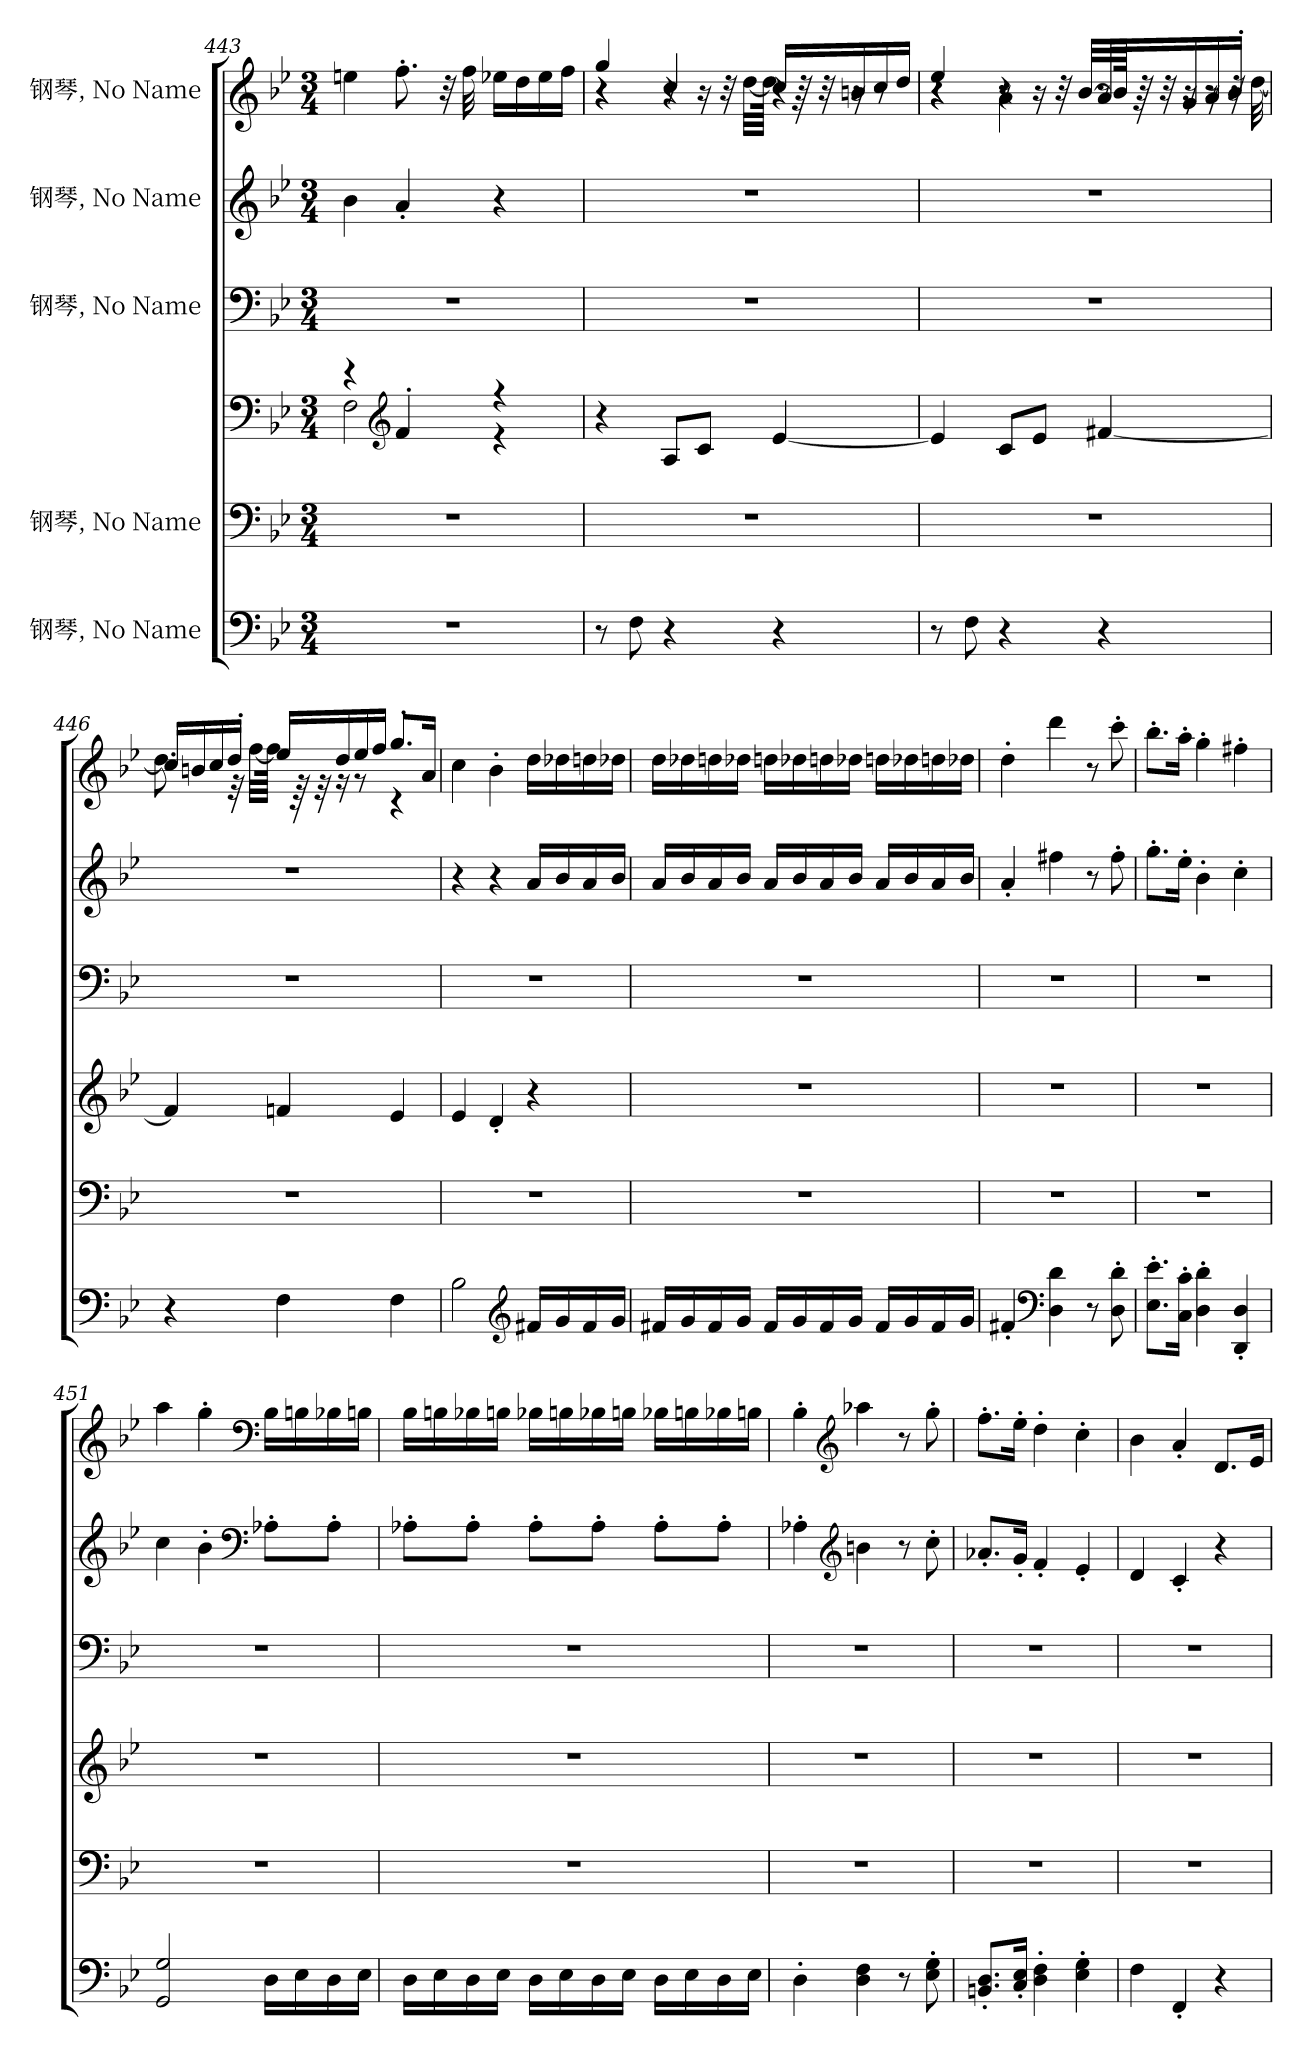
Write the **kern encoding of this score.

**kern	**kern	**kern	**kern	**kern	**kern
*part5	*part4	*part4	*part3	*part2	*part1
*staff6	*staff5	*staff4	*staff3	*staff2	*staff1
*I"钢琴, No Name	*I"钢琴, No Name	*	*I"钢琴, No Name	*I"钢琴, No Name	*I"钢琴, No Name
*clefF4	*clefF4	*clefF4	*clefF4	*clefG2	*clefG2
*k[b-e-]	*k[b-e-]	*k[b-e-]	*k[b-e-]	*k[b-e-]	*k[b-e-]
*M3/4	*M3/4	*M3/4	*M3/4	*M3/4	*M3/4
=443	=443	=443	=443	=443	=443
*	*	*^	*	*	*
2.r	2.r	4r	2F\	2.r	4b-\	4een\
*	*	*clefG2	*	*	*	*
.	.	4f'/	.	.	4a'/	8.ff'\
*	*	*	*	*	*	*MM118
.	.	.	.	.	.	32r
*	*	*	*	*	*	*MM120
.	.	.	.	.	.	32ff\
.	.	4r	4r	.	4r	16ee-X\LL
.	.	.	.	.	.	16dd\
.	.	.	.	.	.	16ee-\
.	.	.	.	.	.	16ff\JJ
*	*	*v	*v	*	*	*
=444	=444	=444	=444	=444	=444
*	*	*	*	*	*MM120
*	*	*	*	*	*^
*	*	*	*	*	*	*^
8r	2.r	4r	2.r	2.r	4gg/	4r	4r
8F\	.	.	.	.	.	.	.
4r	.	8A/L	.	.	4r	8r	4cc/
.	.	8c/J	.	.	.	16r	.
*	*	*	*	*	*MM118	*	*
.	.	.	.	.	.	32r	.
*	*	*	*	*	*MM120	*	*
.	.	.	.	.	.	[32dd\LLL	.
4r	.	[4e-/	.	.	16cc/LL	64dd\JJJk]	4r
.	.	.	.	.	.	64r	.
.	.	.	.	.	.	32r	.
.	.	.	.	.	16bn/	16r	.
.	.	.	.	.	16cc/	8r	.
.	.	.	.	.	16dd/JJ	.	.
!!LO:PB:g=z	!!	!!
=445	=445	=445	=445	=445	=445	=445	=445
*	*	*	*	*	*MM120	*	*
8r	2.r	4e-/]	2.r	2.r	4ee-/	4r	4r
8F\	.	.	.	.	.	.	.
4r	.	8c/L	.	.	4r	4a\	8r
.	.	8e-/J	.	.	.	.	16r
*	*	*	*	*	*MM118	*	*
.	.	.	.	.	.	.	32r
*	*	*	*	*	*MM120	*	*
.	.	.	.	.	.	.	[32b-/LLL
4r	.	[4f#X/	.	.	16a/LL	8r	64b-/JJJk]
.	.	.	.	.	.	.	64r
.	.	.	.	.	.	.	32r
.	.	.	.	.	16g/	.	16r
.	.	.	.	.	16a/	16r	8r
.	.	.	.	.	16b-'/JJ	32r	.
*	*	*	*	*	*MM118	*	*
.	.	.	.	.	.	[32dd\	.
*	*	*	*	*	*v	*v	*v
=446	=446	=446	=446	=446	=446
*	*	*	*	*	*MM120
*	*	*	*	*	*^
4r	2.r	4f#/]	2.r	2.r	16cc/LL	8.dd\]
.	.	.	.	.	16bn/	.
.	.	.	.	.	16cc/	.
*	*	*	*	*	*MM118	*
.	.	.	.	.	16dd'/JJ	32r
*	*	*	*	*	*MM120	*
.	.	.	.	.	.	[32ff\LLL
4F\	.	4fn/	.	.	16ee-/LL	64ff\JJJk]
.	.	.	.	.	.	64r
.	.	.	.	.	.	32r
.	.	.	.	.	16dd/	16r
.	.	.	.	.	16ee-/	8r
.	.	.	.	.	16ff/JJ	.
4F\	.	4e-/	.	.	8.gg'/L	4r
.	.	.	.	.	16a/Jk	.
*	*	*	*	*	*v	*v
=447	=447	=447	=447	=447	=447
2B-\	2.r	4e-/	2.r	4r	4cc\
*	*	*	*	*	*MM109
.	.	4d'/	.	4r	4b-'\
*clefG2	*	*	*	*	*
*	*	*	*	*	*MM120
16f#X/LL	.	4r	.	16a/LL	16dd\LL
16g/	.	.	.	16b-/	16dd-X\
16f#/	.	.	.	16a/	16ddn\
16g/JJ	.	.	.	16b-/JJ	16dd-X\JJ
!!LO:LB:g=z
=448	=448	=448	=448	=448	=448
16f#X/LL	2.r	2.r	2.r	16a/LL	16dd\LL
16g/	.	.	.	16b-/	16dd-X\
16f#/	.	.	.	16a/	16ddn\
16g/JJ	.	.	.	16b-/JJ	16dd-X\JJ
16f#/LL	.	.	.	16a/LL	16ddn\LL
16g/	.	.	.	16b-/	16dd-X\
16f#/	.	.	.	16a/	16ddn\
16g/JJ	.	.	.	16b-/JJ	16dd-X\JJ
16f#/LL	.	.	.	16a/LL	16ddn\LL
16g/	.	.	.	16b-/	16dd-X\
16f#/	.	.	.	16a/	16ddn\
16g/JJ	.	.	.	16b-/JJ	16dd-X\JJ
=449	=449	=449	=449	=449	=449
4f#X'/	2.r	2.r	2.r	4a'/	4dd'\
*clefF4	*	*	*	*	*
*	*	*	*	*	*MM116
4D\ 4d\	.	.	.	4ff#X\	4ddd\
8r	.	.	.	8r	8r
8D\' 8d\'	.	.	.	8ff#'\	8ccc'\
=450	=450	=450	=450	=450	=450
*	*	*	*	*	*MM116
8.E-\' 8.e-\'L	2.r	2.r	2.r	8.gg'\L	8.bb-'\L
16C\' 16c\'Jk	.	.	.	16ee-'\Jk	16aa'\Jk
4D\' 4d\'	.	.	.	4b-'\	4gg'\
4DD/' 4D/'	.	.	.	4cc'\	4ff#X'\
!!LO:PB:g=z
=451	=451	=451	=451	=451	=451
2GG/ 2G/	2.r	2.r	2.r	4cc\	4aa\
*	*	*	*	*	*MM109
.	.	.	.	4b-'\	4gg'\
*	*	*	*	*clefF4	*clefF4
*	*	*	*	*	*MM120
16D\LL	.	.	.	8A-X'\L	16B-\LL
16E-\	.	.	.	.	16Bn\
16D\	.	.	.	8A-'\J	16B-X\
16E-\JJ	.	.	.	.	16Bn\JJ
=452	=452	=452	=452	=452	=452
16D\LL	2.r	2.r	2.r	8A-X'\L	16B-\LL
16E-\	.	.	.	.	16Bn\
16D\	.	.	.	8A-'\J	16B-X\
16E-\JJ	.	.	.	.	16Bn\JJ
16D\LL	.	.	.	8A-'\L	16B-X\LL
16E-\	.	.	.	.	16Bn\
16D\	.	.	.	8A-'\J	16B-X\
16E-\JJ	.	.	.	.	16Bn\JJ
16D\LL	.	.	.	8A-'\L	16B-X\LL
16E-\	.	.	.	.	16Bn\
16D\	.	.	.	8A-'\J	16B-X\
16E-\JJ	.	.	.	.	16Bn\JJ
=453	=453	=453	=453	=453	=453
4D'\	2.r	2.r	2.r	4A-X'\	4B-'\
*	*	*	*	*clefG2	*clefG2
*	*	*	*	*	*MM116
4D\ 4F\	.	.	.	4bn\	4aa-X\
8r	.	.	.	8r	8r
8E-\' 8G\'	.	.	.	8cc'\	8gg'\
!!LO:LB:g=z
=454	=454	=454	=454	=454	=454
*	*	*	*	*	*MM116
8.BBn/' 8.D/'L	2.r	2.r	2.r	8.a-X'/L	8.ff'\L
16C/' 16E-/'Jk	.	.	.	16g'/Jk	16ee-'\Jk
4D\' 4F\'	.	.	.	4f'/	4dd'\
4E-\' 4G\'	.	.	.	4e-'/	4cc'\
=455	=455	=455	=455	=455	=455
4F\	2.r	2.r	2.r	4d/	4b-\
*	*	*	*	*	*MM107
4FF'/	.	.	.	4c'/	4a'/
*	*	*	*	*	*MM120
4r	.	.	.	4r	8.d/L
.	.	.	.	.	16e-/Jk
=	=	=	=	=	=
*-	*-	*-	*-	*-	*-
